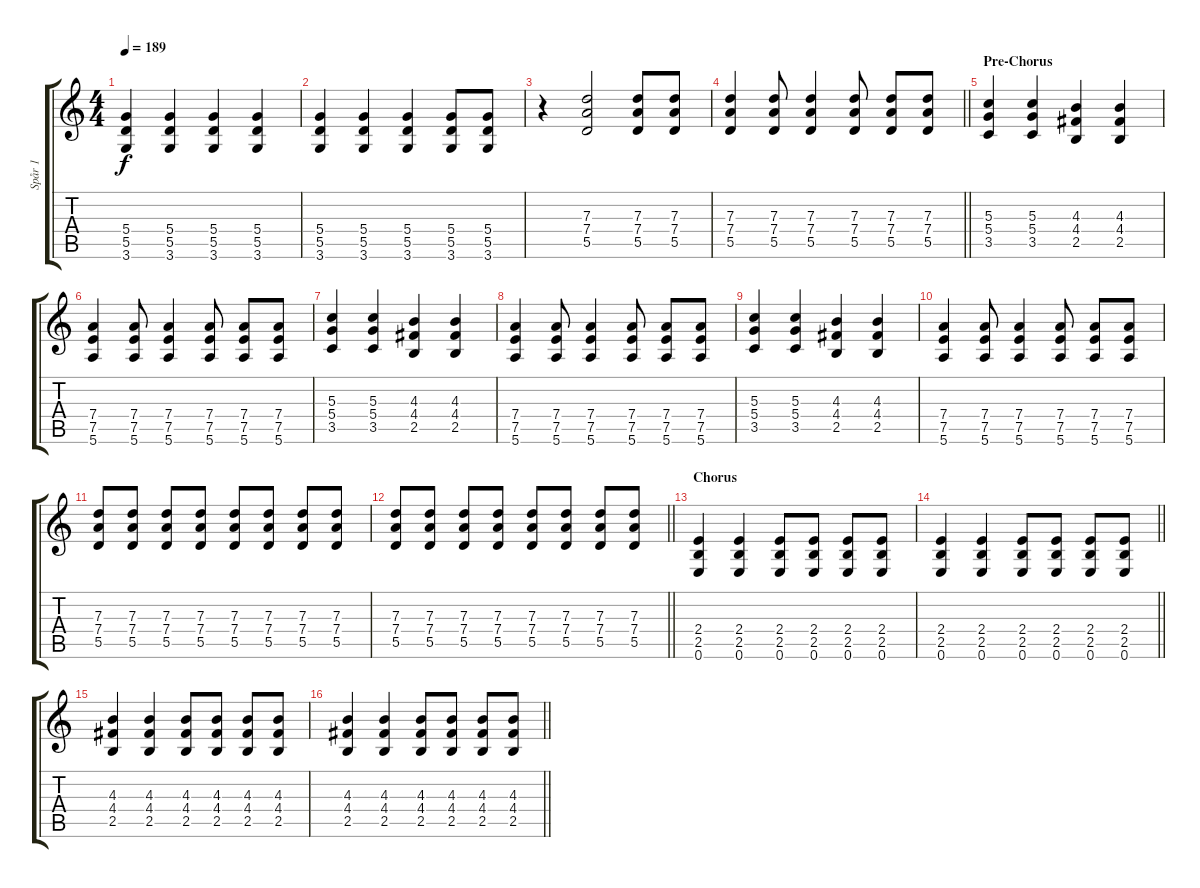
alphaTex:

\track ("Spår 1" "Spår 1") {instrument acousticguitarsteel}
\staff {score tabs}
\tuning (E4 B3 G3 D3 A2 E2) {hide}
\ts (4 4)
\tempo 189
\clef g2
\ks c
(5.4 5.5 3.6).4{dy f} (5.4 5.5 3.6).4 (5.4 5.5 3.6).4 (5.4 5.5 3.6).4 |
(5.4 5.5 3.6).4 (5.4 5.5 3.6).4 (5.4 5.5 3.6).4 (5.4 5.5 3.6).8 (5.4 5.5 3.6).8 |
r.4 (7.3 7.4 5.5).2 (7.3 7.4 5.5).8 (7.3 7.4 5.5).8 |
\barLineRight lightlight
(7.3 7.4 5.5).4 (7.3 7.4 5.5).8 (7.3 7.4 5.5).4 (7.3 7.4 5.5).8 (7.3 7.4 5.5).8 (7.3 7.4 5.5).8 |
\section ("" "Pre-Chorus")
(5.3 5.4 3.5).4 (5.3 5.4 3.5).4 (4.3 4.4 2.5).4 (4.3 4.4 2.5).4 |
(7.4 7.5 5.6).4 (7.4 7.5 5.6).8 (7.4 7.5 5.6).4 (7.4 7.5 5.6).8 (7.4 7.5 5.6).8 (7.4 7.5 5.6).8 |
(5.3 5.4 3.5).4 (5.3 5.4 3.5).4 (4.3 4.4 2.5).4 (4.3 4.4 2.5).4 |
(7.4 7.5 5.6).4 (7.4 7.5 5.6).8 (7.4 7.5 5.6).4 (7.4 7.5 5.6).8 (7.4 7.5 5.6).8 (7.4 7.5 5.6).8 |
(5.3 5.4 3.5).4 (5.3 5.4 3.5).4 (4.3 4.4 2.5).4 (4.3 4.4 2.5).4 |
(7.4 7.5 5.6).4 (7.4 7.5 5.6).8 (7.4 7.5 5.6).4 (7.4 7.5 5.6).8 (7.4 7.5 5.6).8 (7.4 7.5 5.6).8 |
(7.3 7.4 5.5).8 (7.3 7.4 5.5).8 (7.3 7.4 5.5).8 (7.3 7.4 5.5).8 (7.3 7.4 5.5).8 (7.3 7.4 5.5).8 (7.3 7.4 5.5).8 (7.3 7.4 5.5).8 |
\barLineRight lightlight
(7.3 7.4 5.5).8 (7.3 7.4 5.5).8 (7.3 7.4 5.5).8 (7.3 7.4 5.5).8 (7.3 7.4 5.5).8 (7.3 7.4 5.5).8 (7.3 7.4 5.5).8 (7.3 7.4 5.5).8 |
\section ("" "Chorus")
(2.4 2.5 0.6).4 (2.4 2.5 0.6).4 (2.4 2.5 0.6).8 (2.4 2.5 0.6).8 (2.4 2.5 0.6).8 (2.4 2.5 0.6).8 |
\barLineRight lightlight
(2.4 2.5 0.6).4 (2.4 2.5 0.6).4 (2.4 2.5 0.6).8 (2.4 2.5 0.6).8 (2.4 2.5 0.6).8 (2.4 2.5 0.6).8 |
(4.3 4.4 2.5).4 (4.3 4.4 2.5).4 (4.3 4.4 2.5).8 (4.3 4.4 2.5).8 (4.3 4.4 2.5).8 (4.3 4.4 2.5).8 |
\barLineRight lightlight
(4.3 4.4 2.5).4 (4.3 4.4 2.5).4 (4.3 4.4 2.5).8 (4.3 4.4 2.5).8 (4.3 4.4 2.5).8 (4.3 4.4 2.5).8
